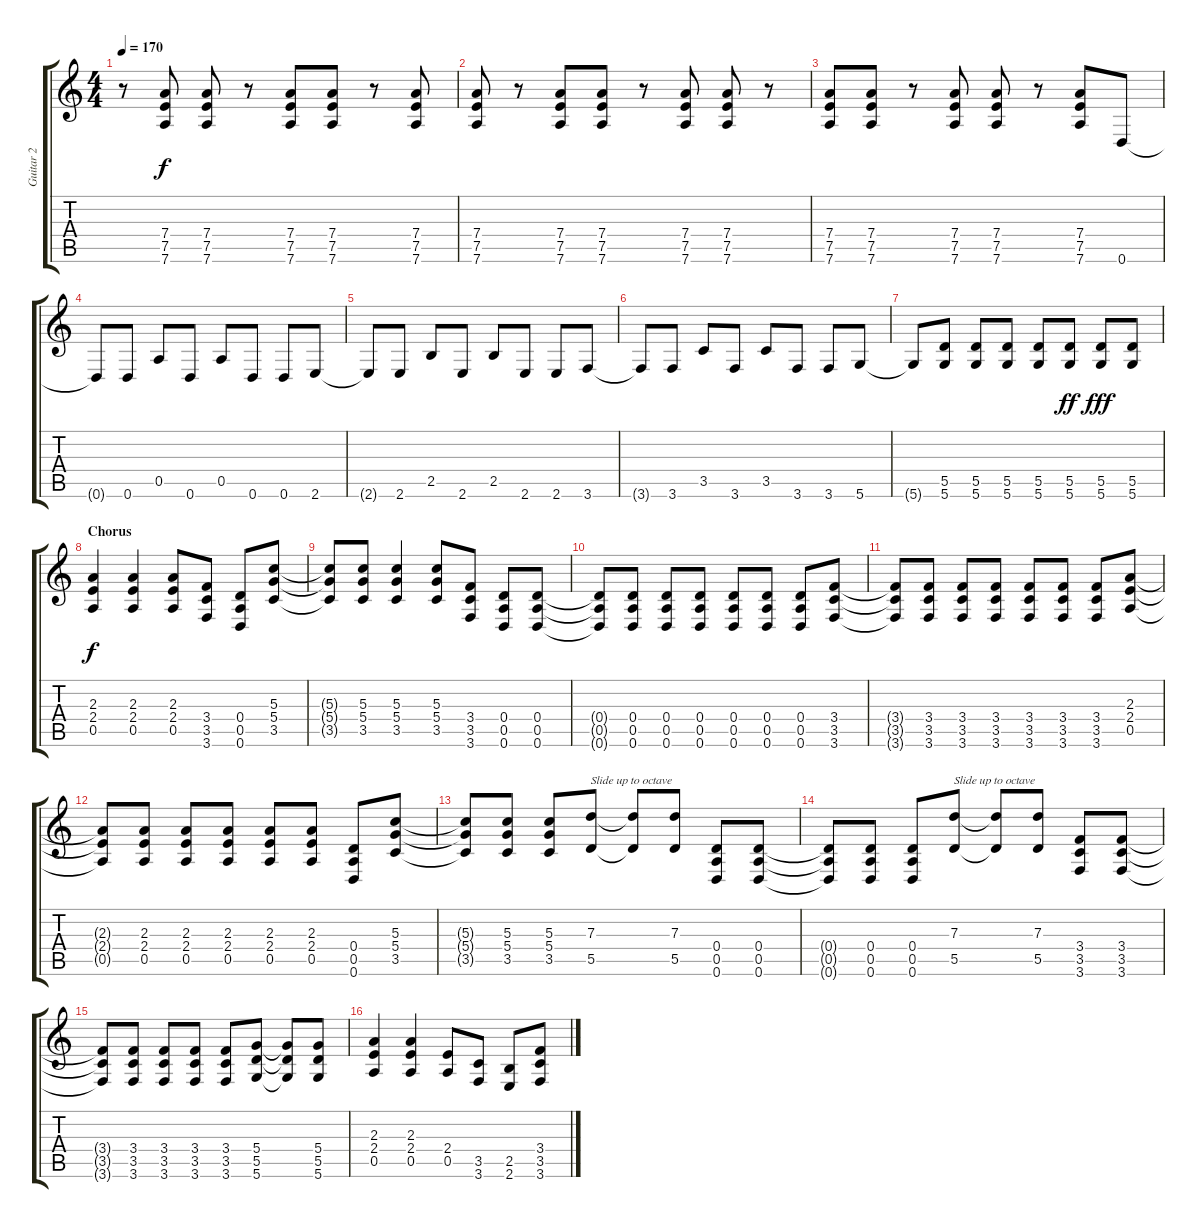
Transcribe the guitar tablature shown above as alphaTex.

\track ("Guitar 2" "Guitar 2") {instrument overdrivenguitar}
\staff {score tabs}
\tuning (E4 B3 G3 D3 A2 D2) {hide}
\ts (4 4)
\tempo 170
\clef g2
\ks c
r.8{dy f} (7.4 7.5 7.6).8 (7.4 7.5 7.6).8 r.8 (7.4 7.5 7.6).8 (7.4 7.5 7.6).8 r.8 (7.4 7.5 7.6).8 |
(7.4 7.5 7.6).8 r.8 (7.4 7.5 7.6).8 (7.4 7.5 7.6).8 r.8 (7.4 7.5 7.6).8 (7.4 7.5 7.6).8 r.8 |
(7.4 7.5 7.6).8 (7.4 7.5 7.6).8 r.8 (7.4 7.5 7.6).8 (7.4 7.5 7.6).8 r.8 (7.4 7.5 7.6).8 0.6.8{balance 3} |
0.6{t}.8 0.6.8 0.5.8 0.6.8 0.5.8 0.6.8 0.6.8 2.6.8 |
2.6{t}.8 2.6.8 2.5.8 2.6.8 2.5.8 2.6.8 2.6.8 3.6.8 |
3.6{t}.8 3.6.8 3.5.8 3.6.8 3.5.8 3.6.8 3.6.8 5.6.8 |
5.6{t}.8 (5.5 5.6).8 (5.5 5.6).8 (5.5 5.6).8 (5.5 5.6).8 (5.5 5.6).8{dy ff} (5.5 5.6).8{dy fff} (5.5 5.6).8 |
\section ("" "Chorus")
(2.3 2.4 0.5).4{dy f} (2.3 2.4 0.5).4 (2.3 2.4 0.5).8 (3.4 3.5 3.6).8 (0.4 0.5 0.6).8 (5.3 5.4 3.5).8 |
(5.3{t} 5.4{t} 3.5{t}).8 (5.3 5.4 3.5).8 (5.3 5.4 3.5).4 (5.3 5.4 3.5).8 (3.4 3.5 3.6).8 (0.4 0.5 0.6).8 (0.4 0.5 0.6).8 |
(0.4{t} 0.5{t} 0.6{t}).8 (0.4 0.5 0.6).8 (0.4 0.5 0.6).8 (0.4 0.5 0.6).8 (0.4 0.5 0.6).8 (0.4 0.5 0.6).8 (0.4 0.5 0.6).8 (3.4 3.5 3.6).8 |
(3.4{t} 3.5{t} 3.6{t}).8 (3.4 3.5 3.6).8 (3.4 3.5 3.6).8 (3.4 3.5 3.6).8 (3.4 3.5 3.6).8 (3.4 3.5 3.6).8 (3.4 3.5 3.6).8 (2.3 2.4 0.5).8 |
(2.3{t} 2.4{t} 0.5{t}).8 (2.3 2.4 0.5).8 (2.3 2.4 0.5).8 (2.3 2.4 0.5).8 (2.3 2.4 0.5).8 (2.3 2.4 0.5).8 (0.4 0.5 0.6).8 (5.3 5.4 3.5).8 |
(5.3{t} 5.4{t} 3.5{t}).8 (5.3 5.4 3.5).8 (5.3 5.4 3.5).8 (7.3 5.5).8{txt "Slide up to octave"} (7.3{t} 5.5{t}).8 (7.3 5.5).8 (0.4 0.5 0.6).8 (0.4 0.5 0.6).8 |
(0.4{t} 0.5{t} 0.6{t}).8 (0.4 0.5 0.6).8 (0.4 0.5 0.6).8 (7.3 5.5).8{txt "Slide up to octave"} (7.3{t} 5.5{t}).8 (7.3 5.5).8 (3.4 3.5 3.6).8 (3.4 3.5 3.6).8 |
(3.4{t} 3.5{t} 3.6{t}).8 (3.4 3.5 3.6).8 (3.4 3.5 3.6).8 (3.4 3.5 3.6).8 (3.4 3.5 3.6).8 (5.4 5.5 5.6).8 (5.4{t} 5.5{t} 5.6{t}).8 (5.4 5.5 5.6).8 |
(2.3 2.4 0.5).4 (2.3 2.4 0.5).4 (2.4 0.5).8 (3.5 3.6).8 (2.5 2.6).8 (3.4 3.5 3.6).8
